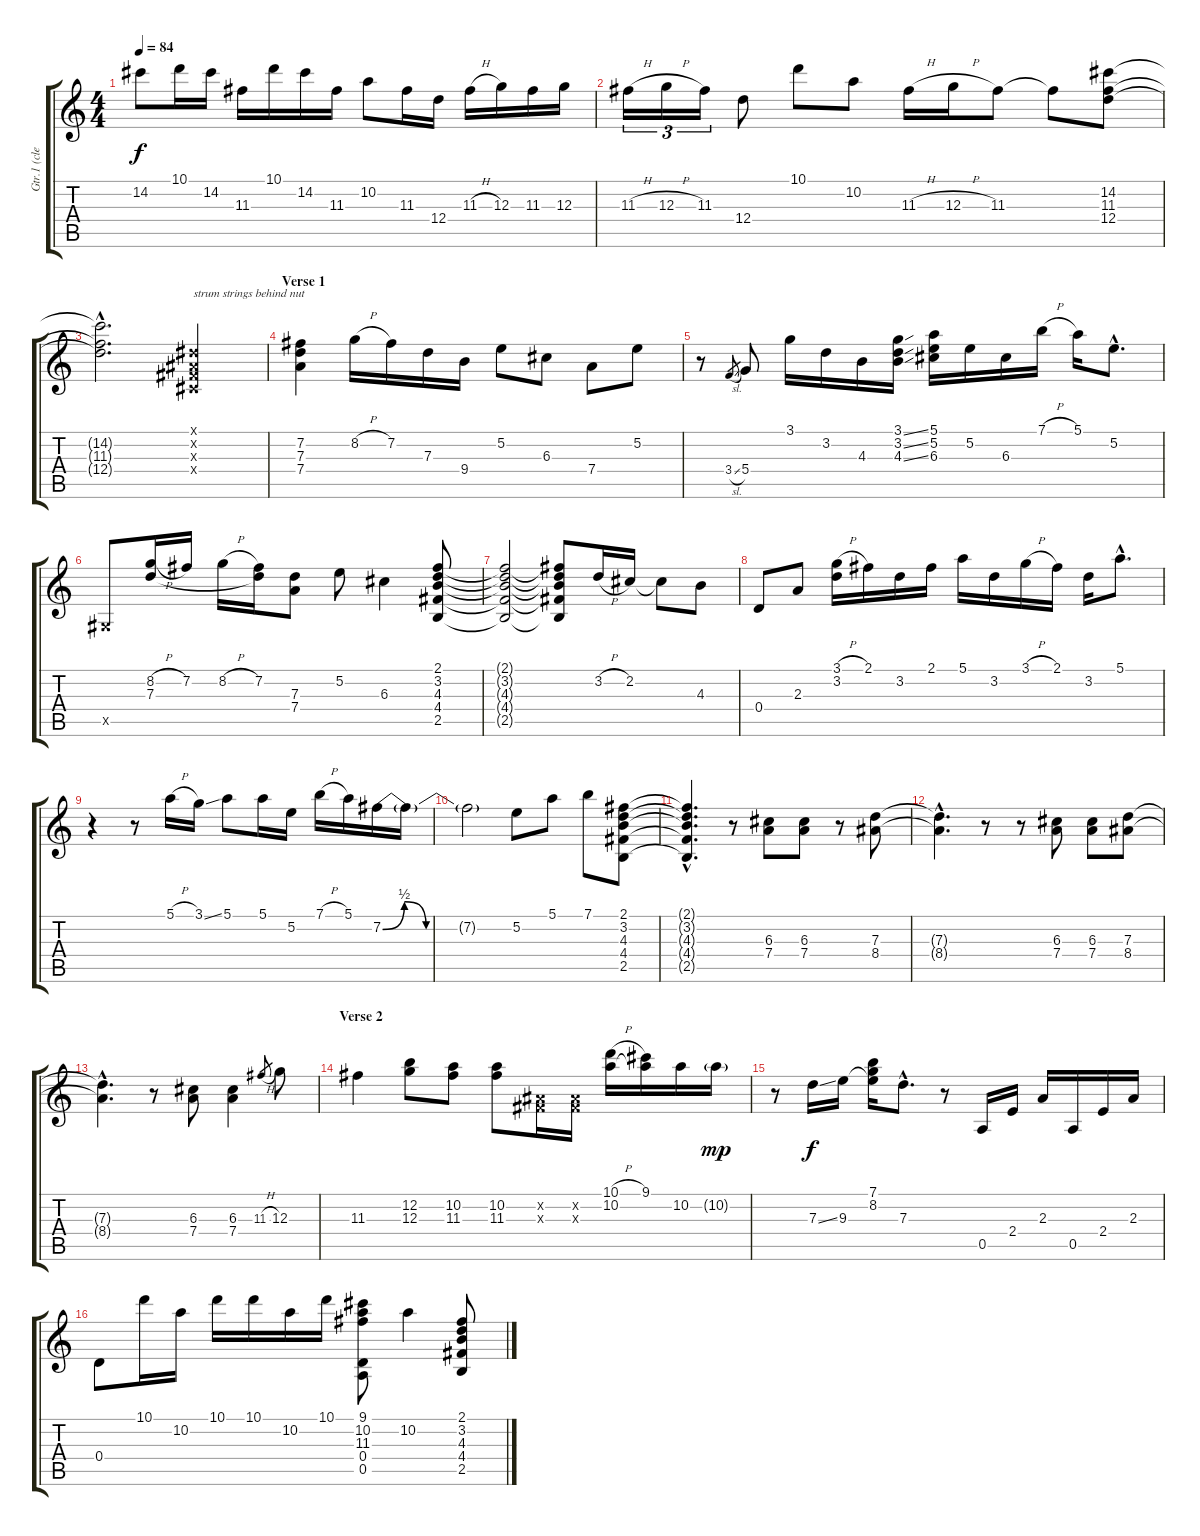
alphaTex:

\track ("Gtr.1 (clean)" "Gtr.1 (cle") {instrument electricguitarclean}
\staff {score tabs}
\tuning (E4 B3 G3 D3 A2 E2) {hide}
\ts (4 4)
\tempo 84
\clef g2
\ks c
14.2.8{dy f} 10.1.16 14.2.16 11.3.16 10.1.16 14.2.16 11.3.16 10.2.8 11.3.16 12.4.16 11.3{h}.16 12.3.16 11.3.16 12.3.16 |
11.3{h}.16{tu (3 2)} 12.3{h}.16{tu (3 2)} 11.3.16{tu (3 2)} 12.4.8 10.1.8 10.2.8 11.3{h}.16 12.3{h}.16 11.3.8 11.3{t}.8 (14.2 11.3 12.4).8 |
(14.2{hac t} 11.3{hac t} 12.4{hac t}).2{d} (-1.1{x} -1.2{x} -1.3{x} -1.4{x}).4{txt "strum strings behind nut"} |
\section ("" "Verse 1")
(7.2 7.3 7.4).4 8.2{h}.16 7.2.16 7.3.16 9.4.16 5.2.8 6.3.8 7.4.8 5.2.8 |
r.8 3.4{sl}.8{gr} 5.4.8 3.1.16 3.2.16 4.3.16 (3.1{ss} 3.2{ss} 4.3{ss}).16 (5.1 5.2 6.3).16 5.2.16 6.3.16 7.1{h}.16 5.1.16 5.2{hac}.8{d} |
-1.5{x}.8 (8.2{h} 7.3).16 7.2.16 8.2{h}.16 (7.2 7.3{t}).16 (7.3 7.4).8 5.2.8 6.3.4 (2.1 3.2 4.3 4.4 2.5).8 |
(2.1{t} 3.2{t} 4.3{t} 4.4{t} 2.5{t}).2 (2.1{t} 3.2{t} 4.3{t} 4.4{t} 2.5{t}).8 3.2{h}.16 2.2.16 2.2{t}.8 4.3.8 |
0.4.8 2.3.8 (3.1{h} 3.2).16 2.1.16 3.2.16 2.1.16 5.1.16 3.2.16 3.1{h}.16 2.1.16 3.2.16 5.1{hac}.8{d} |
r.4 r.8 5.1{h}.16 3.1{ss}.16 5.1.8 5.1.16 5.2.16 7.1{h}.16 5.1.16 7.2{be (custom 0 0 10 2 20 0 60 0)}.16 7.2{t}.16 |
7.2{t}.2 5.2.8 5.1.8 7.1.8 (2.1 3.2 4.3 4.4 2.5).8 |
(2.1{hac t} 3.2{hac t} 4.3{hac t} 4.4{hac t} 2.5{hac t}).4{d} r.8 (6.3 7.4).8 (6.3 7.4).8 r.8 (7.3 8.4).8 |
(7.3{hac t} 8.4{hac t}).4{d} r.8 r.8 (6.3 7.4).8 (6.3 7.4).8 (7.3 8.4).8 |
(7.3{hac t} 8.4{hac t}).4{d} r.8 (6.3 7.4).8 (6.3 7.4).4 11.3{h}.8{gr} 12.3.8 |
\section ("" "Verse 2")
11.3.4 (12.2 12.3).8 (10.2 11.3).8 (10.2 11.3).8 (-1.2{x} -1.3{x}).16 (-1.2{x} -1.3{x}).16 (10.1{h} 10.2).16 (9.1 10.2{t}).16 10.2.16 10.2{g}.16{dy mp} |
r.8 7.3{ss}.16{dy f} 9.3.16 (7.1 8.2 9.3{t}).16 7.3{hac}.8{d} r.8 0.5.16 2.4.16 2.3.16 0.5.16 2.4.16 2.3.16 |
0.4.8 10.1.16 10.2.16 10.1.16 10.1.16 10.2.16 10.1.16 (9.1 10.2 11.3 0.4 0.5).8 10.2.4 (2.1 3.2 4.3 4.4 2.5).8
